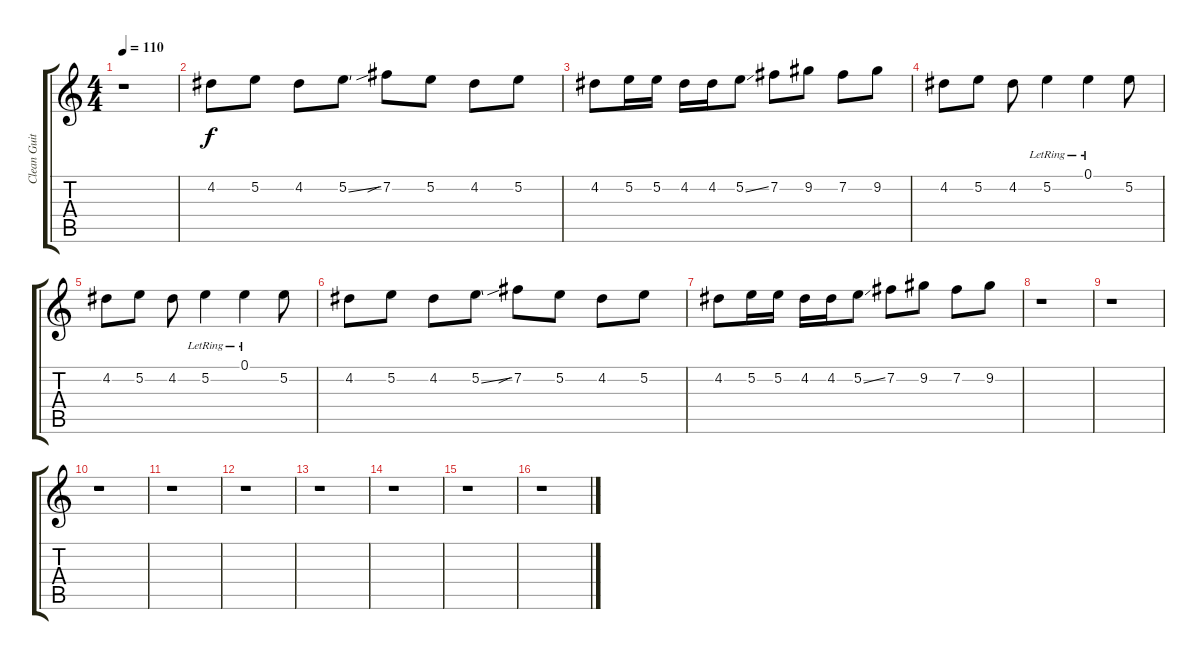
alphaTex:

\track ("Clean Guitar" "Clean Guit") {instrument electricguitarclean}
\staff {score tabs}
\tuning (E4 B3 G3 D3 A2 E2) {hide}
\ts (4 4)
\tempo 110
\clef g2
\ks c
r.1{dy f} |
4.2.8 5.2.8 4.2.8 5.2{ss}.8 7.2{sib}.8 5.2.8 4.2.8 5.2.8 |
4.2.8 5.2.16 5.2.16 4.2.16 4.2.16 5.2{ss}.8 7.2.8 9.2.8 7.2.8 9.2.8 |
4.2.8 5.2.8 4.2.8 5.2{lr}.4 0.1{lr}.4 5.2.8 |
4.2.8 5.2.8 4.2.8 5.2{lr}.4 0.1{lr}.4 5.2.8 |
4.2.8 5.2.8 4.2.8 5.2{ss}.8 7.2{sib}.8 5.2.8 4.2.8 5.2.8 |
4.2.8 5.2.16 5.2.16 4.2.16 4.2.16 5.2{ss}.8 7.2.8 9.2.8 7.2.8 9.2.8 |
r.1 |
r.1 |
r.1 |
r.1 |
r.1 |
r.1 |
r.1 |
r.1 |
r.1
